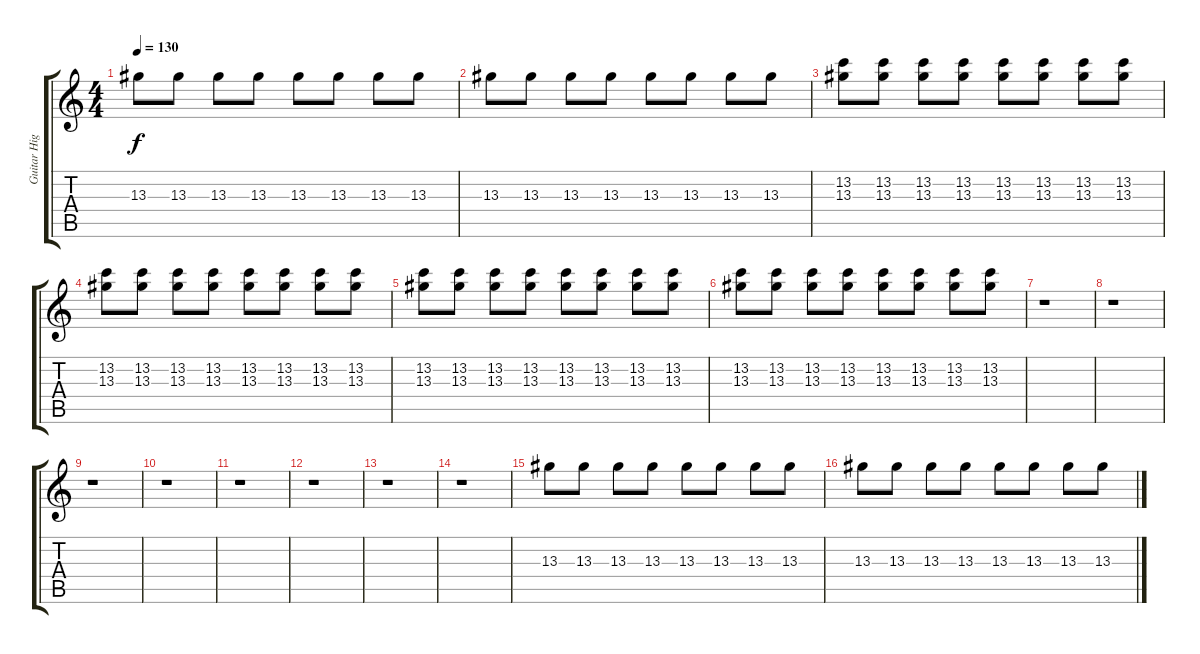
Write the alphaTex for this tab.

\track ("Guitar High Add" "Guitar Hig") {instrument distortionguitar}
\staff {score tabs}
\tuning (E4 B3 G3 D3 A2 E2) {hide}
\ts (4 4)
\tempo 130
\clef g2
\ks c
13.3.8{dy f} 13.3.8 13.3.8 13.3.8 13.3.8 13.3.8 13.3.8 13.3.8 |
13.3.8 13.3.8 13.3.8 13.3.8 13.3.8 13.3.8 13.3.8 13.3.8 |
(13.2 13.3).8 (13.2 13.3).8 (13.2 13.3).8 (13.2 13.3).8 (13.2 13.3).8 (13.2 13.3).8 (13.2 13.3).8 (13.2 13.3).8 |
(13.2 13.3).8 (13.2 13.3).8 (13.2 13.3).8 (13.2 13.3).8 (13.2 13.3).8 (13.2 13.3).8 (13.2 13.3).8 (13.2 13.3).8 |
(13.2 13.3).8 (13.2 13.3).8 (13.2 13.3).8 (13.2 13.3).8 (13.2 13.3).8 (13.2 13.3).8 (13.2 13.3).8 (13.2 13.3).8 |
(13.2 13.3).8 (13.2 13.3).8 (13.2 13.3).8 (13.2 13.3).8 (13.2 13.3).8 (13.2 13.3).8 (13.2 13.3).8 (13.2 13.3).8 |
r.1 |
r.1 |
r.1 |
r.1 |
r.1 |
r.1 |
r.1 |
r.1 |
13.3.8 13.3.8 13.3.8 13.3.8 13.3.8 13.3.8 13.3.8 13.3.8 |
13.3.8 13.3.8 13.3.8 13.3.8 13.3.8 13.3.8 13.3.8 13.3.8
